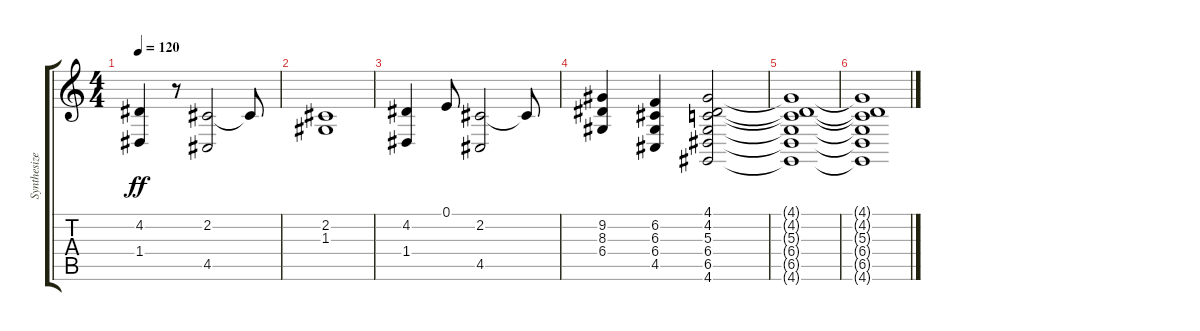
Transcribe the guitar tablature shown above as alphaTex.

\track ("Synthesizer" "Synthesize") {instrument stringensemble2}
\staff {score tabs}
\tuning (E4 B3 G3 D3 A2 E2) {hide}
\ts (4 4)
\tempo 120
\clef g2
\ks c
(4.2 1.4).4{dy ff} r.8 (2.2 4.5).2 2.2{t}.8 |
(2.2 1.3).1 |
(4.2 1.4).4 0.1.8 (2.2 4.5).2 2.2{t}.8 |
(9.2 8.3 6.4).4 (6.2 6.3 6.4 4.5).4 (4.1 4.2 5.3 6.4 6.5 4.6).2 |
(4.1{t} 4.2{t} 5.3{t} 6.4{t} 6.5{t} 4.6{t}).1 |
(4.1{t} 4.2{t} 5.3{t} 6.4{t} 6.5{t} 4.6{t}).1
